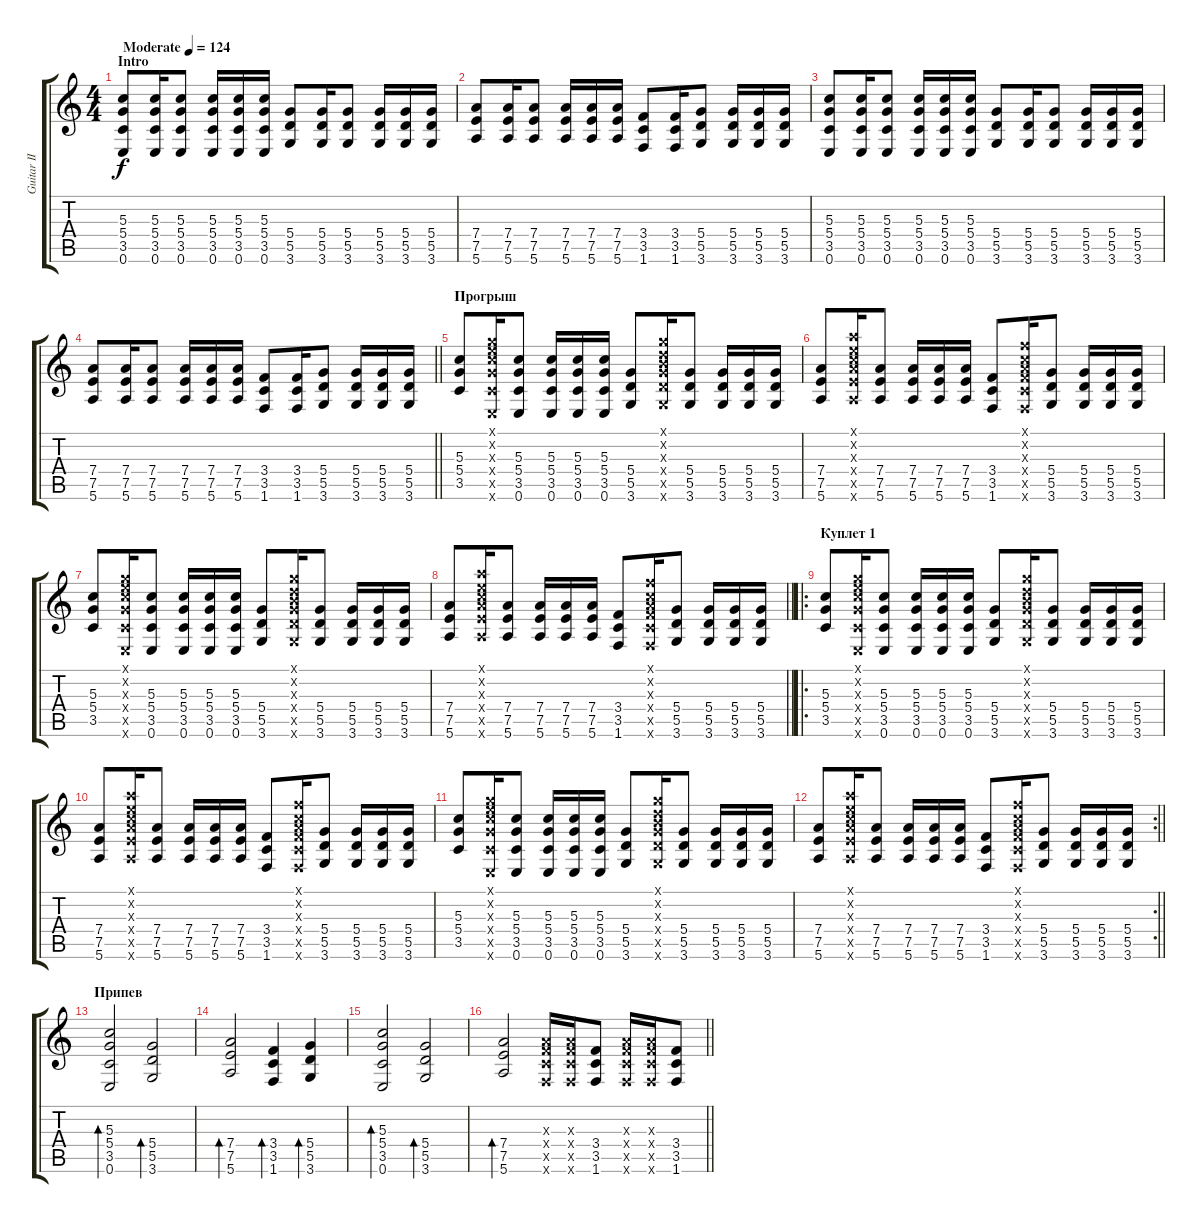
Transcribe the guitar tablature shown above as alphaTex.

\track ("Guitar II" "Guitar II") {instrument electricguitarclean}
\staff {score tabs}
\tuning (E4 B3 G3 D3 A2 E2) {hide}
\ts (4 4)
\section ("" "Intro")
\tempo (124 "Moderate")
\clef g2
\ks c
(5.3 5.4 3.5 0.6).8{dy f instrument electricguitarclean} (5.3 5.4 3.5 0.6).16 (5.3 5.4 3.5 0.6).8 (5.3 5.4 3.5 0.6).16 (5.3 5.4 3.5 0.6).16 (5.3 5.4 3.5 0.6).16 (5.4 5.5 3.6).8 (5.4 5.5 3.6).16 (5.4 5.5 3.6).8 (5.4 5.5 3.6).16 (5.4 5.5 3.6).16 (5.4 5.5 3.6).16 |
(7.4 7.5 5.6).8 (7.4 7.5 5.6).16 (7.4 7.5 5.6).8 (7.4 7.5 5.6).16 (7.4 7.5 5.6).16 (7.4 7.5 5.6).16 (3.4 3.5 1.6).8 (3.4 3.5 1.6).16 (5.4 5.5 3.6).8 (5.4 5.5 3.6).16 (5.4 5.5 3.6).16 (5.4 5.5 3.6).16 |
(5.3 5.4 3.5 0.6).8 (5.3 5.4 3.5 0.6).16 (5.3 5.4 3.5 0.6).8 (5.3 5.4 3.5 0.6).16 (5.3 5.4 3.5 0.6).16 (5.3 5.4 3.5 0.6).16 (5.4 5.5 3.6).8 (5.4 5.5 3.6).16 (5.4 5.5 3.6).8 (5.4 5.5 3.6).16 (5.4 5.5 3.6).16 (5.4 5.5 3.6).16 |
\barLineRight lightlight
(7.4 7.5 5.6).8 (7.4 7.5 5.6).16 (7.4 7.5 5.6).8 (7.4 7.5 5.6).16 (7.4 7.5 5.6).16 (7.4 7.5 5.6).16 (3.4 3.5 1.6).8 (3.4 3.5 1.6).16 (5.4 5.5 3.6).8 (5.4 5.5 3.6).16 (5.4 5.5 3.6).16 (5.4 5.5 3.6).16 |
\section ("" "Прогрыш")
(5.3 5.4 3.5).8 (3.1{x} 5.2{x} 5.3{x} 5.4{x} 3.5{x} 0.6{x}).16 (5.3 5.4 3.5 0.6).8 (5.3 5.4 3.5 0.6).16 (5.3 5.4 3.5 0.6).16 (5.3 5.4 3.5 0.6).16 (5.4 5.5 3.6).8 (3.1{x} 3.2{x} 4.3{x} 5.4{x} 5.5{x} 3.6{x}).16 (5.4 5.5 3.6).8 (5.4 5.5 3.6).16 (5.4 5.5 3.6).16 (5.4 5.5 3.6).16 |
(7.4 7.5 5.6).8 (5.1{x} 5.2{x} 5.3{x} 7.4{x} 7.5{x} 5.6{x}).16 (7.4 7.5 5.6).8 (7.4 7.5 5.6).16 (7.4 7.5 5.6).16 (7.4 7.5 5.6).16 (3.4 3.5 1.6).8 (1.1{x} 1.2{x} 2.3{x} 3.4{x} 3.5{x} 1.6{x}).16 (5.4 5.5 3.6).8 (5.4 5.5 3.6).16 (5.4 5.5 3.6).16 (5.4 5.5 3.6).16 |
(5.3 5.4 3.5).8 (3.1{x} 5.2{x} 5.3{x} 5.4{x} 3.5{x} 0.6{x}).16 (5.3 5.4 3.5 0.6).8 (5.3 5.4 3.5 0.6).16 (5.3 5.4 3.5 0.6).16 (5.3 5.4 3.5 0.6).16 (5.4 5.5 3.6).8 (3.1{x} 3.2{x} 4.3{x} 5.4{x} 5.5{x} 3.6{x}).16 (5.4 5.5 3.6).8 (5.4 5.5 3.6).16 (5.4 5.5 3.6).16 (5.4 5.5 3.6).16 |
\barLineRight lightlight
(7.4 7.5 5.6).8 (5.1{x} 5.2{x} 5.3{x} 7.4{x} 7.5{x} 5.6{x}).16 (7.4 7.5 5.6).8 (7.4 7.5 5.6).16 (7.4 7.5 5.6).16 (7.4 7.5 5.6).16 (3.4 3.5 1.6).8 (1.1{x} 1.2{x} 2.3{x} 3.4{x} 3.5{x} 1.6{x}).16 (5.4 5.5 3.6).8 (5.4 5.5 3.6).16 (5.4 5.5 3.6).16 (5.4 5.5 3.6).16 |
\ro
\section ("" "Куплет 1")
(5.3 5.4 3.5).8 (3.1{x} 5.2{x} 5.3{x} 5.4{x} 3.5{x} 0.6{x}).16 (5.3 5.4 3.5 0.6).8 (5.3 5.4 3.5 0.6).16 (5.3 5.4 3.5 0.6).16 (5.3 5.4 3.5 0.6).16 (5.4 5.5 3.6).8 (3.1{x} 3.2{x} 4.3{x} 5.4{x} 5.5{x} 3.6{x}).16 (5.4 5.5 3.6).8 (5.4 5.5 3.6).16 (5.4 5.5 3.6).16 (5.4 5.5 3.6).16 |
(7.4 7.5 5.6).8 (5.1{x} 5.2{x} 5.3{x} 7.4{x} 7.5{x} 5.6{x}).16 (7.4 7.5 5.6).8 (7.4 7.5 5.6).16 (7.4 7.5 5.6).16 (7.4 7.5 5.6).16 (3.4 3.5 1.6).8 (1.1{x} 1.2{x} 2.3{x} 3.4{x} 3.5{x} 1.6{x}).16 (5.4 5.5 3.6).8 (5.4 5.5 3.6).16 (5.4 5.5 3.6).16 (5.4 5.5 3.6).16 |
(5.3 5.4 3.5).8 (3.1{x} 5.2{x} 5.3{x} 5.4{x} 3.5{x} 0.6{x}).16 (5.3 5.4 3.5 0.6).8 (5.3 5.4 3.5 0.6).16 (5.3 5.4 3.5 0.6).16 (5.3 5.4 3.5 0.6).16 (5.4 5.5 3.6).8 (3.1{x} 3.2{x} 4.3{x} 5.4{x} 5.5{x} 3.6{x}).16 (5.4 5.5 3.6).8 (5.4 5.5 3.6).16 (5.4 5.5 3.6).16 (5.4 5.5 3.6).16 |
\rc 2
\barLineRight lightlight
(7.4 7.5 5.6).8 (5.1{x} 5.2{x} 5.3{x} 7.4{x} 7.5{x} 5.6{x}).16 (7.4 7.5 5.6).8 (7.4 7.5 5.6).16 (7.4 7.5 5.6).16 (7.4 7.5 5.6).16 (3.4 3.5 1.6).8 (1.1{x} 1.2{x} 2.3{x} 3.4{x} 3.5{x} 1.6{x}).16 (5.4 5.5 3.6).8 (5.4 5.5 3.6).16 (5.4 5.5 3.6).16 (5.4 5.5 3.6).16 |
\section ("" "Припев")
(5.3 5.4 3.5 0.6).2{bd 120 volume 8} (5.4 5.5 3.6).2{bd 120} |
(7.4 7.5 5.6).2{bd 120} (3.4 3.5 1.6).4{bd 120} (5.4 5.5 3.6).4{bd 120} |
(5.3 5.4 3.5 0.6).2{bd 120} (5.4 5.5 3.6).2{bd 120} |
\barLineRight lightlight
(7.4 7.5 5.6).2{bd 120} (2.3{x} 3.4{x} 3.5{x} 1.6{x}).16 (2.3{x} 3.4{x} 3.5{x} 1.6{x}).16 (3.4 3.5 1.6).8 (2.3{x} 3.4{x} 3.5{x} 1.6{x}).16 (2.3{x} 3.4{x} 3.5{x} 1.6{x}).16 (3.4 3.5 1.6).8
